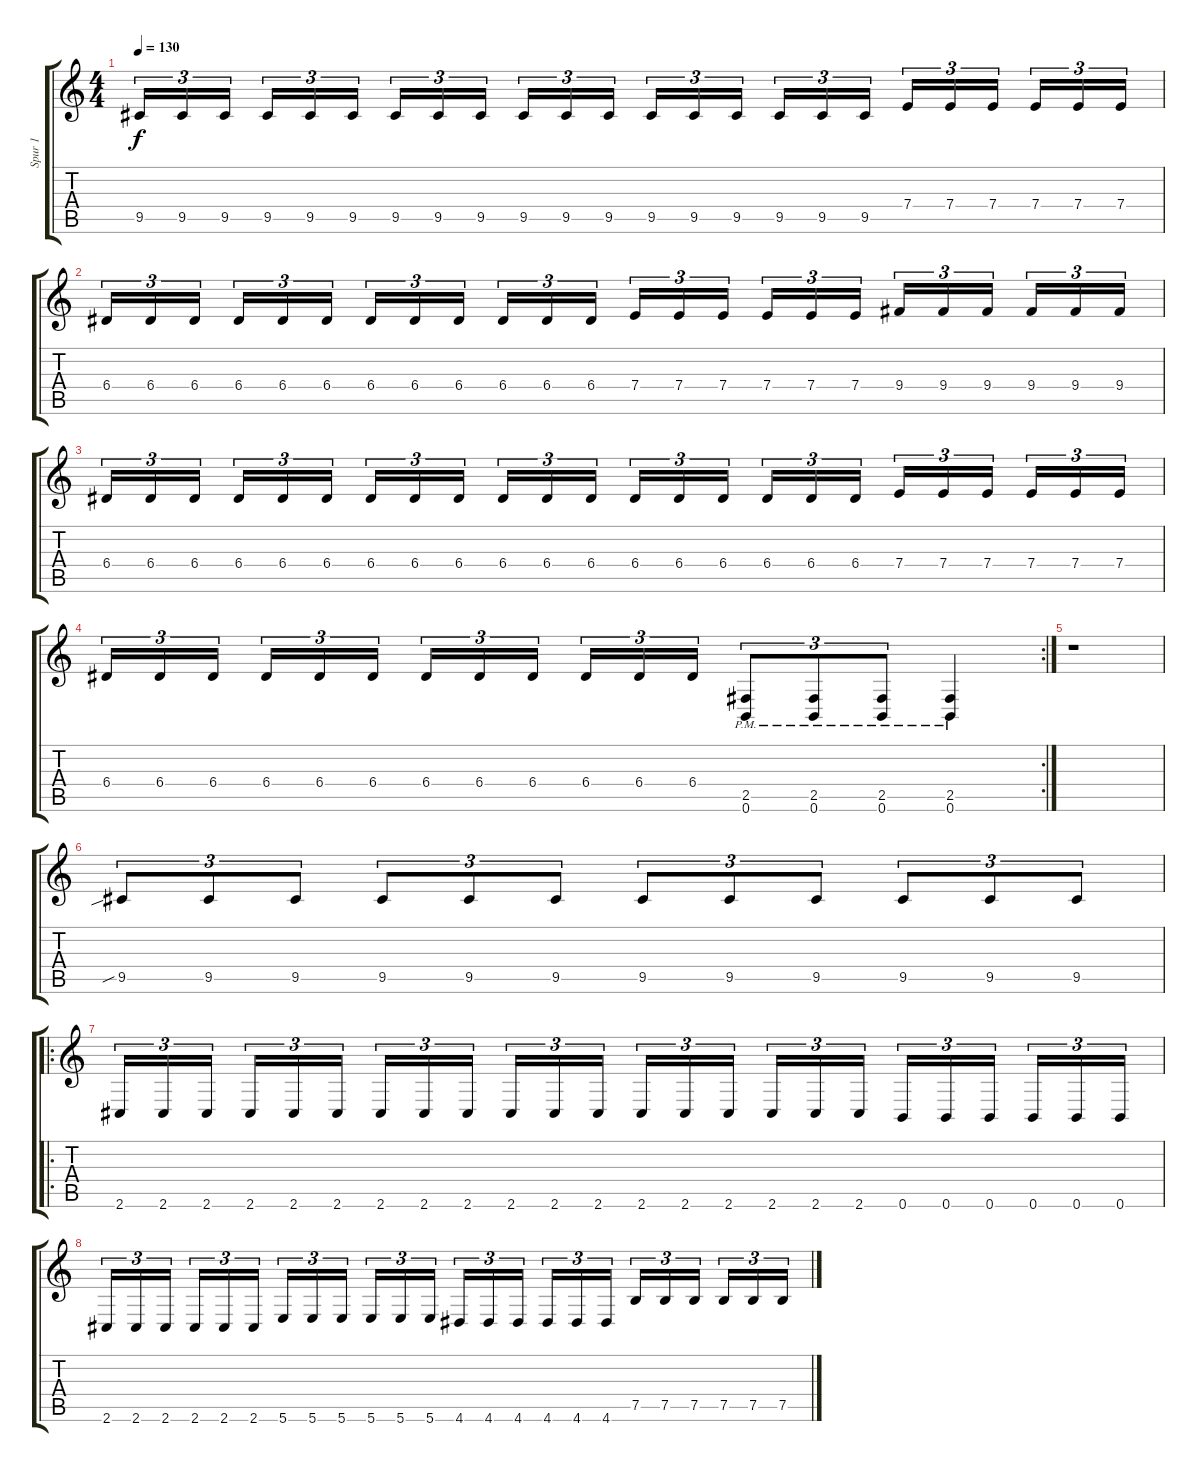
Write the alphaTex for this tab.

\track ("Spur 1" "Spur 1") {instrument distortionguitar}
\staff {score tabs}
\tuning (B3 Gb3 D3 A2 E2 B1) {hide}
\ts (4 4)
\tempo 130
\clef g2
\ks c
9.5.16{tu (3 2) dy f} 9.5.16{tu (3 2)} 9.5.16{tu (3 2)} 9.5.16{tu (3 2)} 9.5.16{tu (3 2)} 9.5.16{tu (3 2)} 9.5.16{tu (3 2)} 9.5.16{tu (3 2)} 9.5.16{tu (3 2)} 9.5.16{tu (3 2)} 9.5.16{tu (3 2)} 9.5.16{tu (3 2)} 9.5.16{tu (3 2)} 9.5.16{tu (3 2)} 9.5.16{tu (3 2)} 9.5.16{tu (3 2)} 9.5.16{tu (3 2)} 9.5.16{tu (3 2)} 7.4.16{tu (3 2)} 7.4.16{tu (3 2)} 7.4.16{tu (3 2)} 7.4.16{tu (3 2)} 7.4.16{tu (3 2)} 7.4.16{tu (3 2)} |
6.4.16{tu (3 2)} 6.4.16{tu (3 2)} 6.4.16{tu (3 2)} 6.4.16{tu (3 2)} 6.4.16{tu (3 2)} 6.4.16{tu (3 2)} 6.4.16{tu (3 2)} 6.4.16{tu (3 2)} 6.4.16{tu (3 2)} 6.4.16{tu (3 2)} 6.4.16{tu (3 2)} 6.4.16{tu (3 2)} 7.4.16{tu (3 2)} 7.4.16{tu (3 2)} 7.4.16{tu (3 2)} 7.4.16{tu (3 2)} 7.4.16{tu (3 2)} 7.4.16{tu (3 2)} 9.4.16{tu (3 2)} 9.4.16{tu (3 2)} 9.4.16{tu (3 2)} 9.4.16{tu (3 2)} 9.4.16{tu (3 2)} 9.4.16{tu (3 2)} |
6.4.16{tu (3 2)} 6.4.16{tu (3 2)} 6.4.16{tu (3 2)} 6.4.16{tu (3 2)} 6.4.16{tu (3 2)} 6.4.16{tu (3 2)} 6.4.16{tu (3 2)} 6.4.16{tu (3 2)} 6.4.16{tu (3 2)} 6.4.16{tu (3 2)} 6.4.16{tu (3 2)} 6.4.16{tu (3 2)} 6.4.16{tu (3 2)} 6.4.16{tu (3 2)} 6.4.16{tu (3 2)} 6.4.16{tu (3 2)} 6.4.16{tu (3 2)} 6.4.16{tu (3 2)} 7.4.16{tu (3 2)} 7.4.16{tu (3 2)} 7.4.16{tu (3 2)} 7.4.16{tu (3 2)} 7.4.16{tu (3 2)} 7.4.16{tu (3 2)} |
\rc 2
6.4.16{tu (3 2)} 6.4.16{tu (3 2)} 6.4.16{tu (3 2)} 6.4.16{tu (3 2)} 6.4.16{tu (3 2)} 6.4.16{tu (3 2)} 6.4.16{tu (3 2)} 6.4.16{tu (3 2)} 6.4.16{tu (3 2)} 6.4.16{tu (3 2)} 6.4.16{tu (3 2)} 6.4.16{tu (3 2)} (2.5{pm} 0.6{pm}).8{tu (3 2)} (2.5{pm} 0.6{pm}).8{tu (3 2)} (2.5{pm} 0.6{pm}).8{tu (3 2)} (2.5{pm} 0.6{pm}).4 |
r.1 |
9.5{sib}.8{tu (3 2)} 9.5.8{tu (3 2)} 9.5.8{tu (3 2)} 9.5.8{tu (3 2)} 9.5.8{tu (3 2)} 9.5.8{tu (3 2)} 9.5.8{tu (3 2)} 9.5.8{tu (3 2)} 9.5.8{tu (3 2)} 9.5.8{tu (3 2)} 9.5.8{tu (3 2)} 9.5.8{tu (3 2)} |
\ro
2.6.16{tu (3 2)} 2.6.16{tu (3 2)} 2.6.16{tu (3 2)} 2.6.16{tu (3 2)} 2.6.16{tu (3 2)} 2.6.16{tu (3 2)} 2.6.16{tu (3 2)} 2.6.16{tu (3 2)} 2.6.16{tu (3 2)} 2.6.16{tu (3 2)} 2.6.16{tu (3 2)} 2.6.16{tu (3 2)} 2.6.16{tu (3 2)} 2.6.16{tu (3 2)} 2.6.16{tu (3 2)} 2.6.16{tu (3 2)} 2.6.16{tu (3 2)} 2.6.16{tu (3 2)} 0.6.16{tu (3 2)} 0.6.16{tu (3 2)} 0.6.16{tu (3 2)} 0.6.16{tu (3 2)} 0.6.16{tu (3 2)} 0.6.16{tu (3 2)} |
2.6.16{tu (3 2)} 2.6.16{tu (3 2)} 2.6.16{tu (3 2)} 2.6.16{tu (3 2)} 2.6.16{tu (3 2)} 2.6.16{tu (3 2)} 5.6.16{tu (3 2)} 5.6.16{tu (3 2)} 5.6.16{tu (3 2)} 5.6.16{tu (3 2)} 5.6.16{tu (3 2)} 5.6.16{tu (3 2)} 4.6.16{tu (3 2)} 4.6.16{tu (3 2)} 4.6.16{tu (3 2)} 4.6.16{tu (3 2)} 4.6.16{tu (3 2)} 4.6.16{tu (3 2)} 7.5.16{tu (3 2)} 7.5.16{tu (3 2)} 7.5.16{tu (3 2)} 7.5.16{tu (3 2)} 7.5.16{tu (3 2)} 7.5.16{tu (3 2)}
